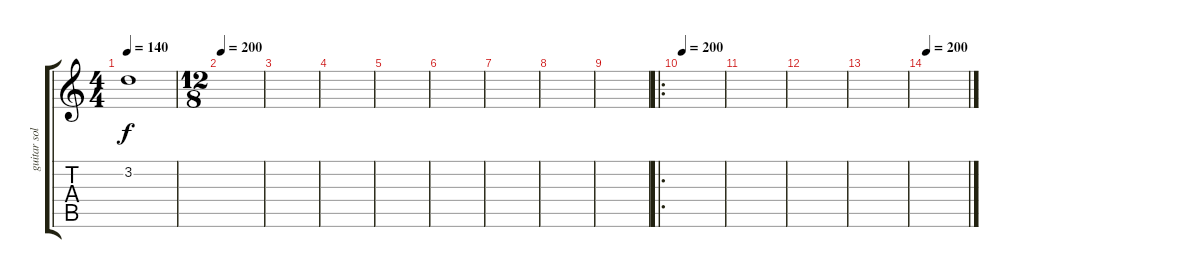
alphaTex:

\track ("guitar solo 3" "guitar sol") {instrument distortionguitar}
\staff {score tabs}
\tuning (E4 B3 G3 D3 A2 D2) {hide}
\ts (4 4)
\tempo 140
\clef g2
\ks c
3.2{t}.1{dy f} |
\ts (12 8)
\tempo 195
\tempo 200
|
|
|
|
|
|
|
|
\ro
\tempo 200
|
|
|
|
\tempo 200
